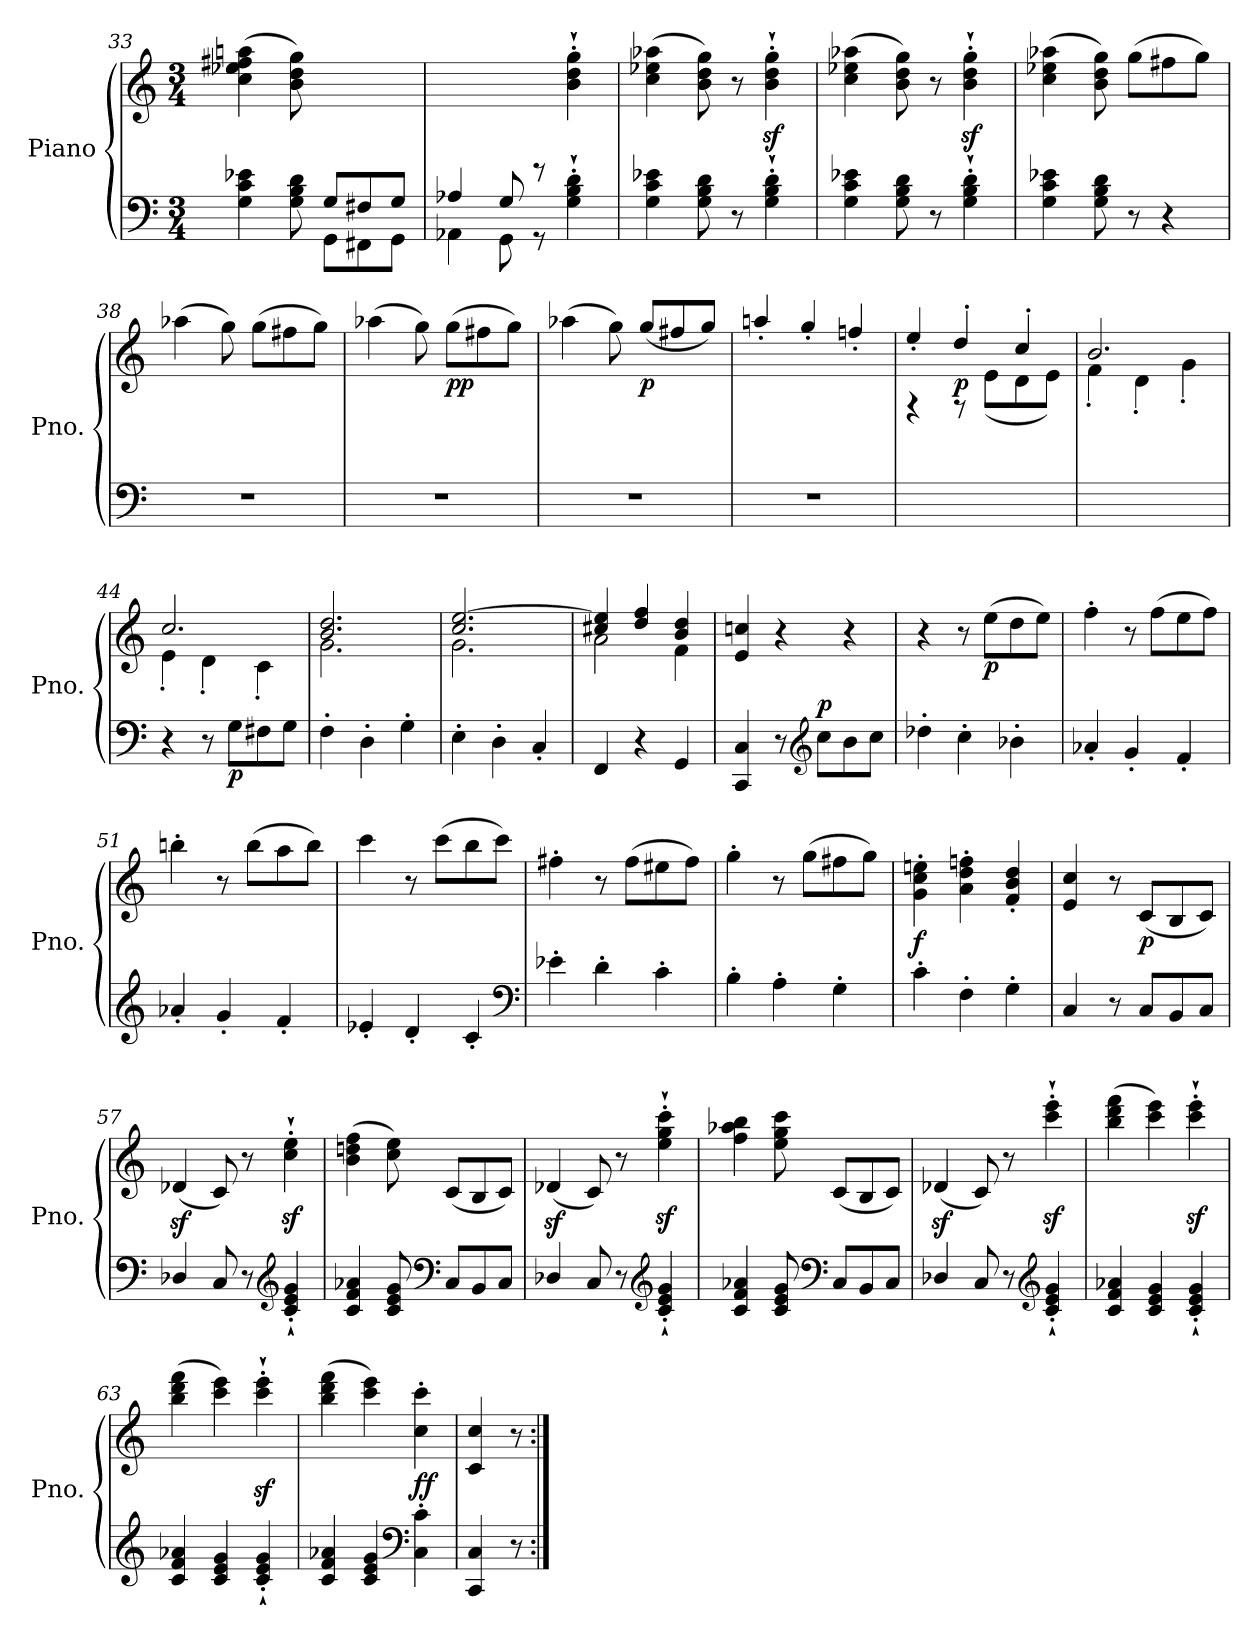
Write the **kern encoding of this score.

**kern	**kern	**dynam
*part1	*part1	*part1
*staff2	*staff1	*staff1/2
*I"Piano	*	*
*I'Pno.	*	*
!!LO:PB:g=z
*clefF4	*clefG2	*
*k[]	*k[]	*
*C:	*C:	*
*M3/4	*M3/4	*
=33	=33	=33
*^	*	*
4.ryy	4G\ 4c\ 4e-X\	(4cc\ 4ee-X\ 4ff#X\ 4aan\	.
.	8G\ 8B\ 8d\	8b\ 8dd\ 8gg\)	.
8G/L	8GG\L	4.ryy	.
8F#X/	8FF#X\	.	.
8G/J	8GG\J	.	.
=34	=34	=34	=34
4A-X/	4AA-X\	4.ryy	.
8G/	8GG\	.	.
4.ryy	8rGG	8rGG	.
.	4G\`' 4B\`' 4d\`'	4b\`' 4dd\`' 4gg\`'	.
*v	*v	*	*
=35	=35	=35
4G\ 4c\ 4e-X\	(4cc\ 4ee-X\ 4aa-X\	.
8G\ 8B\ 8d\	8b\ 8dd\ 8gg\)	.
8r	8r	.
4G\`' 4B\`' 4d\`'	4b\z<`' 4dd\z<`' 4gg\z<`'	.
=36	=36	=36
4G\ 4c\ 4e-X\	(4cc\ 4ee-X\ 4aa-X\	.
8G\ 8B\ 8d\	8b\ 8dd\ 8gg\)	.
8r	8r	.
4G\`' 4B\`' 4d\`'	4b\z<`' 4dd\z<`' 4gg\z<`'	.
=37	=37	=37
4G\ 4c\ 4e-X\	(4cc\ 4ee-X\ 4aa-X\	.
8G\ 8B\ 8d\	8b\ 8dd\ 8gg\)	.
8r	(8gg\L	.
4r	8ff#X\	.
.	8gg\J)	.
=38	=38	=38
2.r	(4aa-X\	.
.	8gg\)	.
.	(8gg\L	.
.	8ff#X\	.
.	8gg\J)	.
!!LO:LB:g=z
=39	=39	=39
2.r	(4aa-X\	.
.	8gg\)	.
!	!	!LO:DY:b
.	(8gg\L	pp
.	8ff#X\	.
.	8gg\J)	.
=40	=40	=40
2.r	(4aa-X\	.
.	8gg\)	.
!	!	!LO:DY:b
.	(8gg/L	p
.	8ff#X/	.
.	8gg/J)	.
=41	=41	=41
2.r	4aan'/	.
.	4gg'/	.
.	4ffn'/	.
=42	=42	=42
*	*^	*
4raa	4ee'/	4.ryy	.
!	!	!	!LO:DY:b
8raa	4dd'/	.	p
4.ryy	.	(8e\L	.
.	4cc'/	8d\	.
.	.	8e\J)	.
=43	=43	=43	=43
2.ryy	2.b/	4f'\	.
.	.	4d'\	.
.	.	4g'\	.
=44	=44	=44	=44
4r	2.cc/	4e'\	.
8r	.	4d'\	.
!	!	!	!LO:DY:b=2
8G\L	.	.	p
8F#X\	.	4c'\	.
8G\J	.	.	.
=45	=45	=45	=45
4F'\	2.b/ 2.dd/	2.g\	.
4D'\	.	.	.
4G'\	.	.	.
=46	=46	=46	=46
4E'\	2.cc/ [2.ee/	2.g\	.
4D'\	.	.	.
4C'/	.	.	.
!!LO:LB:g=z	!!
=47	=47	=47	=47
4FF/	4cc#X/ 4ee/]	2a\	.
4r	4dd/ 4ff/	.	.
4GG/	4b/ 4dd/	4f\	.
*	*v	*v	*
=48	=48	=48
4CC/ 4C/	4e/ 4ccn/	.
8r	4r	.
*clefG2	*	*
!	!	!LO:DY:a=2
8cc\L	.	p
8b\	4r	.
8cc\J	.	.
=49	=49	=49
4dd-X'\	4r	.
4cc'\	8r	.
!	!	!LO:DY:b
.	(8ee\L	p
4b-X'\	8dd\	.
.	8ee\J)	.
=50	=50	=50
4a-X'/	4ff'\	.
4g'/	8r	.
.	(8ff\L	.
4f'/	8ee\	.
.	8ff\J)	.
=51	=51	=51
4a-X'/	4bbn'\	.
4g'/	8r	.
.	(8bb\L	.
4f'/	8aa\	.
.	8bb\J)	.
=52	=52	=52
4e-X'/	4ccc\	.
4d'/	8r	.
.	(8ccc\L	.
4c'/	8bb\	.
.	8ccc\J)	.
*clefF4	*	*
=53	=53	=53
4e-X'\	4ff#X'\	.
4d'\	8r	.
.	(8ff#\L	.
4c'\	8ee#X\	.
.	8ff#\J)	.
!!LO:LB:g=z
=54	=54	=54
4B'\	4gg'\	.
4A'\	8r	.
.	(8gg\L	.
4G'\	8ff#X\	.
.	8gg\J)	.
=55	=55	=55
!	!	!LO:DY:b
4c'\	4g\' 4cc\' 4een\'	f
4F'\	4a\' 4dd\' 4ffn\'	.
4G'\	4f/' 4b/' 4dd/'	.
=56	=56	=56
4C/	4e/ 4cc/	.
8r	8r	.
!	!	!LO:DY:b
8C/L	(8c/L	p
8BB/	8B/	.
8C/J	8c/J)	.
=57	=57	=57
4D-X/	(4d-Xz</	.
8C/	8c/)	.
8r	8r	.
*clefG2	*	*
4c/`' 4e/`' 4g/`'	4cc\z<`' 4ee\z<`'	.
=58	=58	=58
4c/ 4f/ 4a-X/	(4b\ 4ddn\ 4ff\	.
8c/ 8e/ 8g/	8cc\ 8ee\)	.
*clefF4	*	*
8C/L	(8c/L	.
8BB/	8B/	.
8C/J	8c/J)	.
=59	=59	=59
4D-X/	(4d-Xz</	.
8C/	8c/)	.
8r	8r	.
*clefG2	*	*
4c/`' 4e/`' 4g/`'	4ee\z<`' 4gg\z<`' 4ccc\z<`'	.
!!LO:LB:g=z
=60	=60	=60
4c/ 4f/ 4a-X/	4ff\ 4aa-X\ 4bb\	.
8c/ 8e/ 8g/	8ee\ 8gg\ 8ccc\	.
*clefF4	*	*
8C/L	(8c/L	.
8BB/	8B/	.
8C/J	8c/J)	.
=61	=61	=61
4D-X/	(4d-Xz</	.
8C/	8c/)	.
8r	8r	.
*clefG2	*	*
4c/`' 4e/`' 4g/`'	4ccc\z<`' 4eee\z<`'	.
=62	=62	=62
4c/ 4f/ 4a-X/	(4bb\ 4ddd\ 4fff\	.
4c/ 4e/ 4g/	4ccc\ 4eee\)	.
4c/`' 4e/`' 4g/`'	4ccc\z<`' 4eee\z<`'	.
=63	=63	=63
4c/ 4f/ 4a-X/	(4bb\ 4ddd\ 4fff\	.
4c/ 4e/ 4g/	4ccc\ 4eee\)	.
4c/`' 4e/`' 4g/`'	4ccc\z<`' 4eee\z<`'	.
=64	=64	=64
4c/ 4f/ 4a-X/	(4bb\ 4ddd\ 4fff\	.
4c/ 4e/ 4g/	4ccc\ 4eee\)	.
*clefF4	*	*
!	!	!LO:DY:b
4C\' 4c\'	4cc\' 4ccc\'	ff
=65	=65	=65
4CC/ 4C/	4c/ 4cc/	.
8r	8r	.
=:|!	=:|!	=:|!
*-	*-	*-
